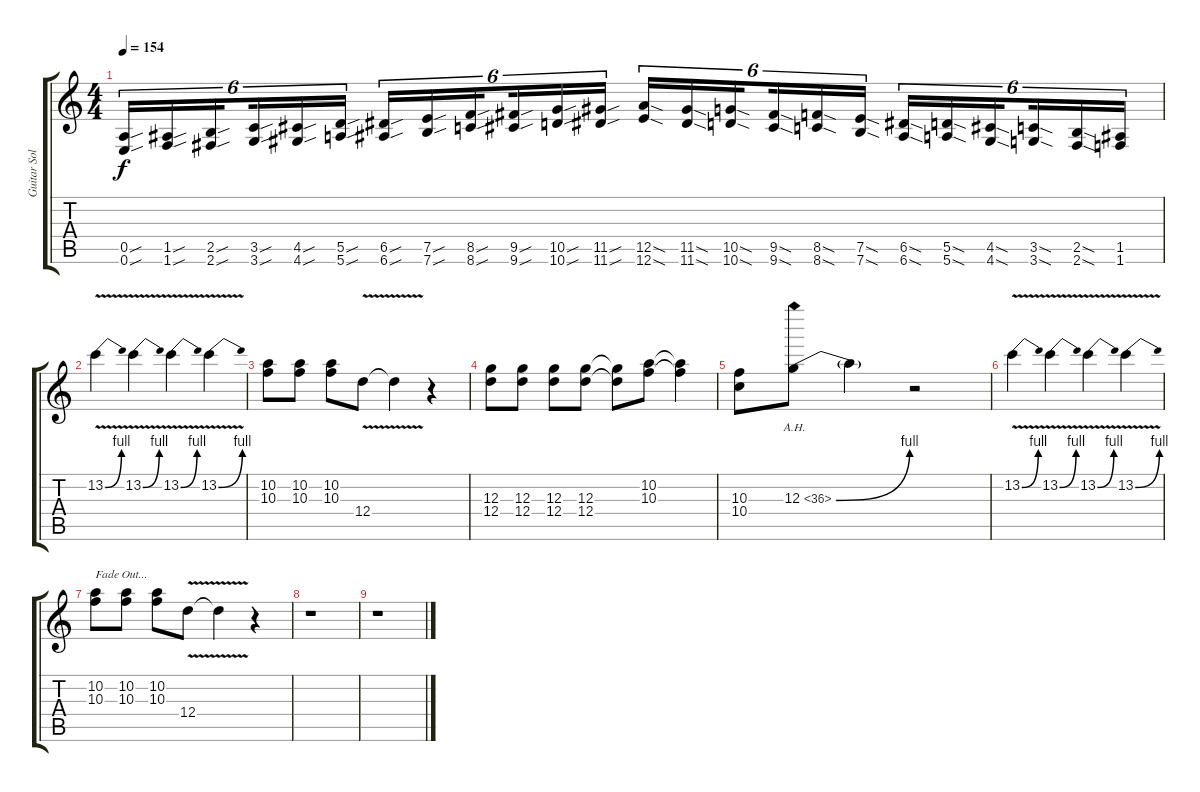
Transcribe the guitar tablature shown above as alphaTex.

\track ("Guitar Solo's" "Guitar Sol") {instrument distortionguitar}
\staff {score tabs}
\tuning (E4 B3 G3 D3 A2 E2) {hide}
\ts (4 4)
\tempo 154
\clef g2
\ks c
(0.5{sou} 0.6{sou}).16{tu (6 4) dy f} (1.5{sou} 1.6{sou}).16{tu (6 4)} (2.5{sou} 2.6{sou}).16{tu (6 4) beam splitsecondary} (3.5{sou} 3.6{sou}).16{tu (6 4)} (4.5{sou} 4.6{sou}).16{tu (6 4)} (5.5{sou} 5.6{sou}).16{tu (6 4)} (6.5{sou} 6.6{sou}).16{tu (6 4)} (7.5{sou} 7.6{sou}).16{tu (6 4)} (8.5{sou} 8.6{sou}).16{tu (6 4) beam splitsecondary} (9.5{sou} 9.6{sou}).16{tu (6 4)} (10.5{sou} 10.6{sou}).16{tu (6 4)} (11.5{sou} 11.6{sou}).16{tu (6 4)} (12.5{sod} 12.6{sod}).16{tu (6 4)} (11.5{sod} 11.6{sod}).16{tu (6 4)} (10.5{sod} 10.6{sod}).16{tu (6 4) beam splitsecondary} (9.5{sod} 9.6{sod}).16{tu (6 4)} (8.5{sod} 8.6{sod}).16{tu (6 4)} (7.5{sod} 7.6{sod}).16{tu (6 4)} (6.5{sod} 6.6{sod}).16{tu (6 4)} (5.5{sod} 5.6{sod}).16{tu (6 4)} (4.5{sod} 4.6{sod}).16{tu (6 4) beam splitsecondary} (3.5{sod} 3.6{sod}).16{tu (6 4)} (2.5{sod} 2.6{sod}).16{tu (6 4)} (1.5 1.6).16{tu (6 4)} |
13.2{be (bend 0 0 60 4) v}.4{instrument distortionguitar} 13.2{be (bend 0 0 60 4) v}.4 13.2{be (bend 0 0 60 4) v}.4 13.2{be (bend 0 0 60 4) v}.4 |
(10.2 10.3).8 (10.2 10.3).8 (10.2 10.3).8 12.4{v}.8 12.4{t}.4 r.4 |
(12.3 12.4).8 (12.3 12.4).8 (12.3 12.4).8 (12.3 12.4).8 (12.3{t} 12.4{t}).8 (10.2 10.3).8 (10.2{t} 10.3{t}).4 |
(10.3 10.4).8 12.3{be (bend 0 0 60 4) ah 24}.8 12.3{t}.4 r.2 |
13.2{be (bend 0 0 60 4) v}.4 13.2{be (bend 0 0 60 4) v}.4 13.2{be (bend 0 0 60 4) v}.4 13.2{be (bend 0 0 60 4) v}.4 |
(10.2 10.3).8{txt "Fade Out..."} (10.2 10.3).8 (10.2 10.3).8 12.4{v}.8 12.4{t}.4 r.4 |
r.1 |
r.1
